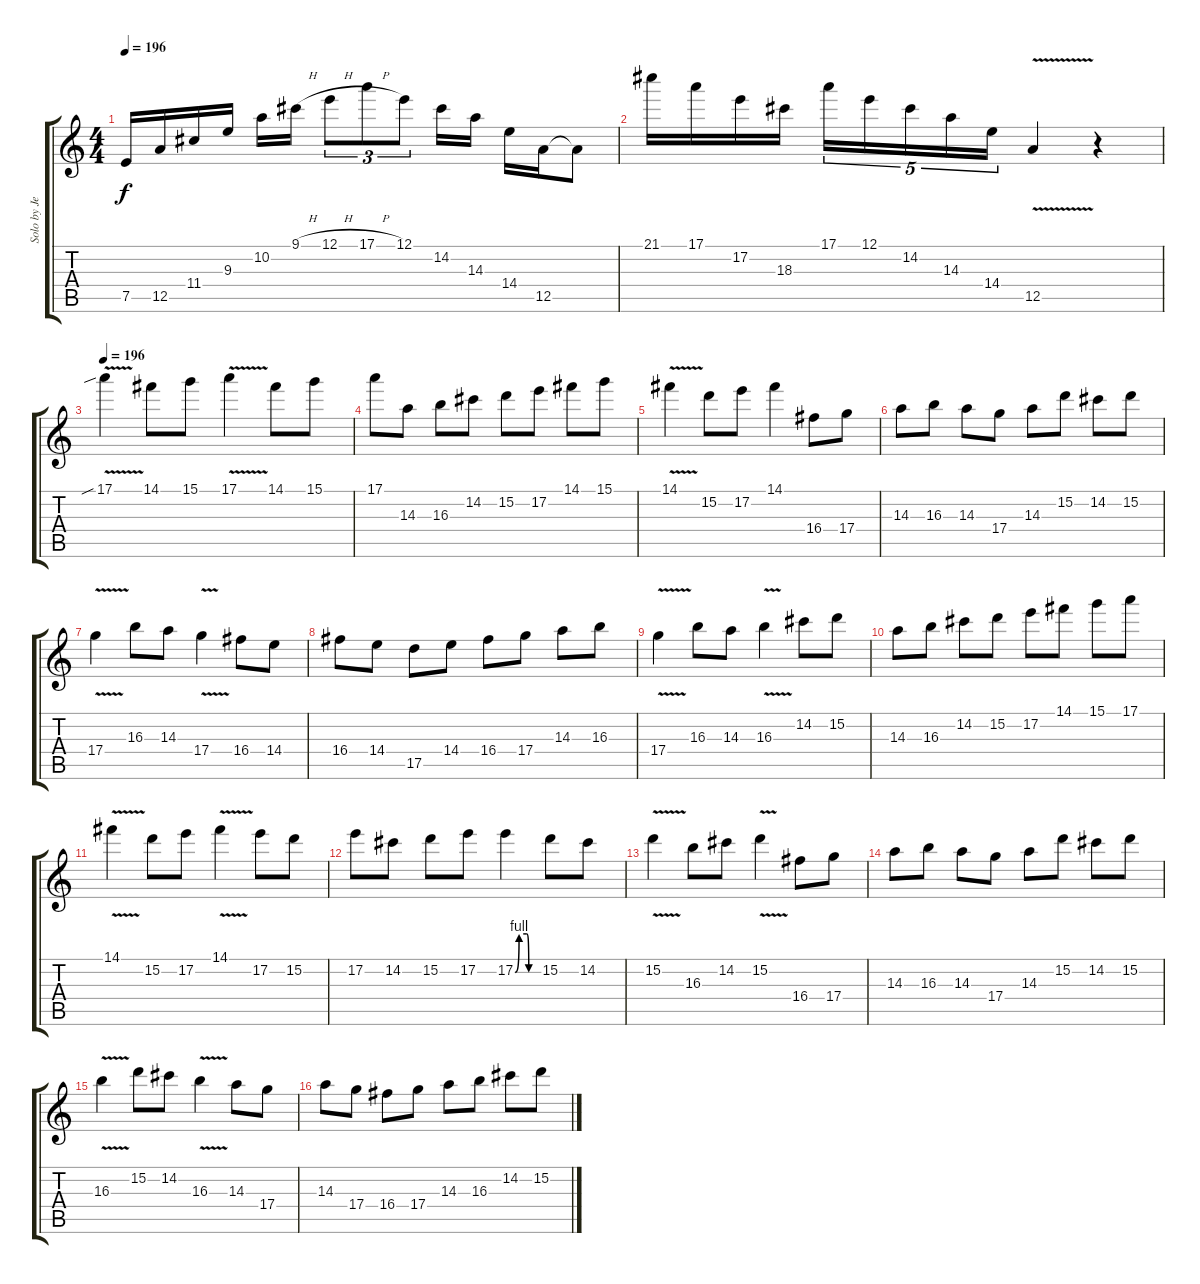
\track ("Solo by JerryC" "Solo by Je") {instrument distortionguitar}
\staff {score tabs}
\tuning (E4 B3 G3 D3 A2 E2) {hide}
\ts (4 4)
\tempo 196
\clef g2
\ks c
7.5.16{dy f} 12.5.16 11.4.16 9.3.16 10.2.16 9.1{h}.16 12.1{h}.8{tu (3 2)} 17.1{h}.8{tu (3 2)} 12.1.8{tu (3 2)} 14.2.16 14.3.16 14.4.16 12.5.16 12.5{t}.8 |
21.1.16 17.1.16 17.2.16 18.3.16 17.1.16{tu (5 4)} 12.1.16{tu (5 4)} 14.2.16{tu (5 4)} 14.3.16{tu (5 4)} 14.4.16{tu (5 4)} 12.5{v}.4 r.4 |
\tempo 196
17.1{v sib}.4 14.1.8 15.1.8 17.1{v}.4 14.1.8 15.1.8 |
17.1.8 14.3.8 16.3.8 14.2.8 15.2.8 17.2.8 14.1.8 15.1.8 |
14.1{v}.4 15.2.8 17.2.8 14.1.4 16.4.8 17.4.8 |
14.3.8 16.3.8 14.3.8 17.4.8 14.3.8 15.2.8 14.2.8 15.2.8 |
17.4{v}.4 16.3.8 14.3.8 17.4{v}.4 16.4.8 14.4.8 |
16.4.8 14.4.8 17.5.8 14.4.8 16.4.8 17.4.8 14.3.8 16.3.8 |
17.4{v}.4 16.3.8 14.3.8 16.3{v}.4 14.2.8 15.2.8 |
14.3.8 16.3.8 14.2.8 15.2.8 17.2.8 14.1.8 15.1.8 17.1.8 |
14.1{v}.4 15.2.8 17.2.8 14.1{v}.4 17.2.8 15.2.8 |
17.2.8 14.2.8 15.2.8 17.2.8 17.2{be (custom 0 0 10 4 30 4 35 0 60 0)}.4 15.2.8 14.2.8 |
15.2{v}.4 16.3.8 14.2.8 15.2{v}.4 16.4.8 17.4.8 |
14.3.8 16.3.8 14.3.8 17.4.8 14.3.8 15.2.8 14.2.8 15.2.8 |
16.3{v}.4 15.2.8 14.2.8 16.3{v}.4 14.3.8 17.4.8 |
14.3.8 17.4.8 16.4.8 17.4.8 14.3.8 16.3.8 14.2.8 15.2.8
